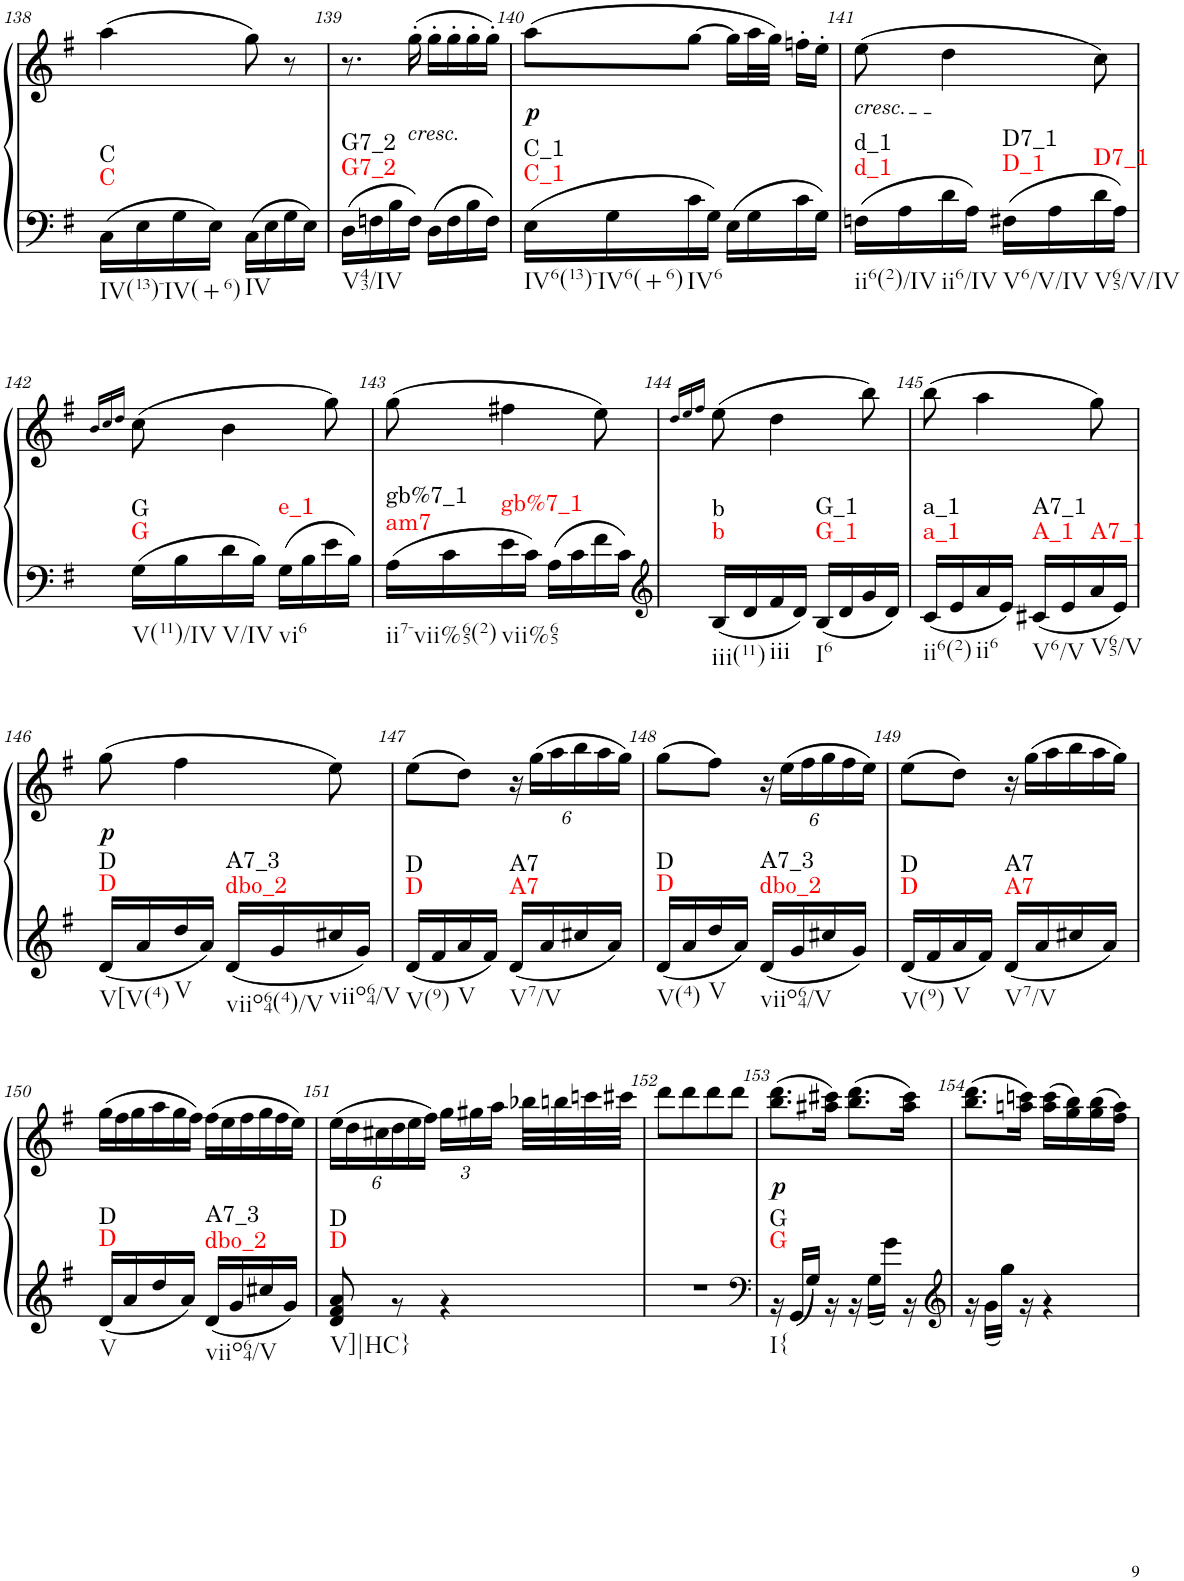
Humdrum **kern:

**kern	**kern	**dynam	**harte
*part1	*part1	*part1	*part1
*staff2	*staff1	*staff1/2	*
*I"Piano	*	*	*
*I'Pno	*	*	*
!!LO:PB:g=z
*clefF4	*clefG2	*	*
*k[f#]	*k[f#]	*	*
*G:	*G:	*	*
*M2/4	*M2/4	*	*
=138	=138	=138	=138
*^	*	*	*
!	!	!	!	!LO:H:n=1:kt=C
!	!	!	!	!LO:H:n=2:kt=C
2ryy	16C\LL	(4aa\	.	N N
.	16E\	.	.	.
.	16G\	.	.	.
.	16E\JJ	.	.	.
.	16C\LL	8gg\)	.	.
.	16E\	.	.	.
.	16G\	8r	.	.
.	16E\JJ	.	.	.
=139	=139	=139	=139	=139
!	!	!	!	!LO:H:n=1:kt=G7_2
!	!	!	!	!LO:H:n=2:kt=G7_2
2ryy	16D\LL	8.r	.	N N
.	16Fn\	.	.	.
.	16B\	.	.	.
!	!	!LO:TX:b:i:t=cresc.	!	!
.	16F\JJ	(16gg'\	.	.
.	16D\LL	16gg'\LL	.	.
.	16F\	16gg'\	.	.
.	16B\	16gg'\	.	.
.	16F\JJ	16gg'\JJ)	.	.
=140	=140	=140	=140	=140
!	!	!	!LO:DY:b	!LO:H:n=1:kt=C_1
!	!	!	!	!LO:H:n=2:kt=C_1
2ryy	16E\LL	(8aa\L	p	N N
.	16G\	.	.	.
.	16c\	[8gg\J	.	.
.	16G\JJ	.	.	.
.	16E\LL	16gg\LL]	.	.
.	16G\	32aa\L	.	.
.	.	32gg\JJJ)	.	.
.	16c\	16ffn'\LL	.	.
.	16G\JJ	16ee'\JJ	.	.
=141	=141	=141	=141	=141
!	!	!LO:TX:b:i:t=cresc.	!	!LO:H:n=1:kt=d_1
!	!	!	!	!LO:H:n=2:kt=d_1
!	!	!	!	!LO:H:n=3:kt=D_1
!	!	!	!	!LO:H:n=4:kt=D7_1
!	!	!	!	!LO:H:n=5:kt=D7_1
2ryy	16Fn\LL	(8ee\	.	N N N N N
.	16A\	.	.	.
.	16d\	4dd\	.	.
.	16A\JJ	.	.	.
.	16F#X\LL	.	.	.
.	16A\	.	.	.
.	16d\	8cc\)	.	.
.	16A\JJ	.	.	.
!!LO:LB:g=z
=142	=142	=142	=142	=142
.	.	16qb/LL	.	.
.	.	16qcc/	.	.
.	.	16qdd/JJ	.	.
!	!	!	!	!LO:H:n=1:kt=G
!	!	!	!	!LO:H:n=2:kt=G
!	!	!	!	!LO:H:n=3:kt=e_1
2ryy	16G\LL	(8cc\	.	N N N
.	16B\	.	.	.
.	16d\	4b\	.	.
.	16B\JJ	.	.	.
.	16G\LL	.	.	.
.	16B\	.	.	.
.	16e\	8gg\)	.	.
.	16B\JJ	.	.	.
=143	=143	=143	=143	=143
!	!	!	!	!LO:H:n=1:kt=am7
!	!	!	!	!LO:H:n=2:kt=gb%7_1
!	!	!	!	!LO:H:n=3:kt=gb%7_1
2ryy	16A\LL	(8gg\	.	N N N
.	16c\	.	.	.
.	16e\	4ff#X\	.	.
.	16c\JJ	.	.	.
.	16A\LL	.	.	.
.	16c\	.	.	.
.	16f#\	8ee\)	.	.
.	16c\JJ	.	.	.
=144	=144	=144	=144	=144
*clefG2	*	*	*	*
.	.	16qdd/LL	.	.
.	.	16qee/	.	.
.	.	16qff#/JJ	.	.
!	!	!	!	!LO:H:n=1:kt=b
!	!	!	!	!LO:H:n=2:kt=b
!	!	!	!	!LO:H:n=3:kt=G_1
!	!	!	!	!LO:H:n=4:kt=G_1
2ryy	16B/LL	(8ee\	.	N N N N
.	16d/	.	.	.
.	16f#/	4dd\	.	.
.	16d/JJ	.	.	.
.	16B/LL	.	.	.
.	16d/	.	.	.
.	16g/	8bb\)	.	.
.	16d/JJ	.	.	.
=145	=145	=145	=145	=145
!	!	!	!	!LO:H:n=1:kt=a_1
!	!	!	!	!LO:H:n=2:kt=a_1
!	!	!	!	!LO:H:n=3:kt=A_1
!	!	!	!	!LO:H:n=4:kt=A7_1
!	!	!	!	!LO:H:n=5:kt=A7_1
2ryy	16c/LL	(8bb\	.	N N N N N
.	16e/	.	.	.
.	16a/	4aa\	.	.
.	16e/JJ	.	.	.
.	16c#X/LL	.	.	.
.	16e/	.	.	.
.	16a/	8gg\)	.	.
.	16e/JJ	.	.	.
!!LO:LB:g=z
=146	=146	=146	=146	=146
!	!	!	!LO:DY:b	!LO:H:n=1:kt=D
!	!	!	!	!LO:H:n=2:kt=D
!	!	!	!	!LO:H:n=3:kt=dbo_2
!	!	!	!	!LO:H:n=4:kt=A7_3
2ryy	16d/LL	(8gg\	p	N N N N
.	16a/	.	.	.
.	16dd/	4ff#\	.	.
.	16a/JJ	.	.	.
.	16d/LL	.	.	.
.	16g/	.	.	.
.	16cc#X/	8ee\)	.	.
.	16g/JJ	.	.	.
=147	=147	=147	=147	=147
!	!	!	!	!LO:H:n=1:kt=D
!	!	!	!	!LO:H:n=2:kt=D
!	!	!	!	!LO:H:n=3:kt=A7
!	!	!	!	!LO:H:n=4:kt=A7
2ryy	16d/LL	(8ee\L	.	N N N N
.	16f#/	.	.	.
.	16a/	8dd\J)	.	.
.	16f#/JJ	.	.	.
*	*	*Xbrackettup	*	*
.	16d/LL	24r	.	.
.	.	(24gg\LL	.	.
.	16a/	.	.	.
.	.	24aa\	.	.
.	16cc#X/	24bb\	.	.
.	.	24aa\	.	.
.	16a/JJ	.	.	.
.	.	24gg\JJ)	.	.
=148	=148	=148	=148	=148
!	!	!	!	!LO:H:n=1:kt=D
!	!	!	!	!LO:H:n=2:kt=D
!	!	!	!	!LO:H:n=3:kt=dbo_2
!	!	!	!	!LO:H:n=4:kt=A7_3
2ryy	16d/LL	(8gg\L	.	N N N N
.	16a/	.	.	.
.	16dd/	8ff#\J)	.	.
.	16a/JJ	.	.	.
.	16d/LL	24r	.	.
.	.	(24ee\LL	.	.
.	16g/	.	.	.
.	.	24ff#\	.	.
.	16cc#X/	24gg\	.	.
.	.	24ff#\	.	.
.	16g/JJ	.	.	.
.	.	24ee\JJ)	.	.
=149	=149	=149	=149	=149
!	!	!	!	!LO:H:n=1:kt=D
!	!	!	!	!LO:H:n=2:kt=D
!	!	!	!	!LO:H:n=3:kt=A7
!	!	!	!	!LO:H:n=4:kt=A7
2ryy	16d/LL	(8ee\L	.	N N N N
.	16f#/	.	.	.
.	16a/	8dd\J)	.	.
.	16f#/JJ	.	.	.
*	*	*Xtuplet	*	*
.	16d/LL	24r	.	.
.	.	(24gg\LL	.	.
.	16a/	.	.	.
.	.	24aa\	.	.
.	16cc#X/	24bb\	.	.
.	.	24aa\	.	.
.	16a/JJ	.	.	.
.	.	24gg\JJ)	.	.
!!LO:LB:g=z
=150	=150	=150	=150	=150
!	!	!	!	!LO:H:n=1:kt=D
!	!	!	!	!LO:H:n=2:kt=D
!	!	!	!	!LO:H:n=3:kt=dbo_2
!	!	!	!	!LO:H:n=4:kt=A7_3
2ryy	16d/LL	(24gg\LL	.	N N N N
.	.	24ff#\	.	.
.	16a/	.	.	.
.	.	24gg\	.	.
.	16dd/	24aa\	.	.
.	.	24gg\	.	.
.	16a/JJ	.	.	.
.	.	24ff#\JJ)	.	.
.	16d/LL	(24ff#\LL	.	.
.	.	24ee\	.	.
.	16g/	.	.	.
.	.	24ff#\	.	.
.	16cc#X/	24gg\	.	.
.	.	24ff#\	.	.
.	16g/JJ	.	.	.
.	.	24ee\JJ)	.	.
=151	=151	=151	=151	=151
*	*	*tuplet	*	*
!	!	!	!	!LO:H:n=1:kt=D
!	!	!	!	!LO:H:n=2:kt=D
2ryy	8d/ 8f#/ 8a/	(24ee\LL	.	N N
.	.	24dd\	.	.
.	.	24cc#X\	.	.
.	8r	24dd\	.	.
.	.	24ee\	.	.
.	.	24ff#\JJ)	.	.
.	4r	24gg\LL	.	.
.	.	24gg#X\	.	.
.	.	24aa\JJ	.	.
.	.	32bb-X\LLL	.	.
.	.	32bbn\	.	.
.	.	32cccn\	.	.
.	.	32ccc#X\JJJ	.	.
*v	*v	*	*	*
=152	=152	=152	=152
2r	8ddd\L	.	.
.	8ddd\	.	.
.	8ddd\	.	.
.	8ddd\J	.	.
=153	=153	=153	=153
*clefF4	*	*	*
*^	*	*	*
!	!	!	!LO:DY:b	!LO:H:n=1:kt=G
!	!	!	!	!LO:H:n=2:kt=G
2ryy	16r	(8.bb\ 8.ddd\L	p	N N
.	16GG/LL	.	.	.
.	16G/JJ	.	.	.
.	16r	16aa#X\ 16ccc#X\Jk)	.	.
.	16r	(8.bb\ 8.ddd\L	.	.
.	16G\LL	.	.	.
.	16g\JJ	.	.	.
.	16r	16aa#\ 16ccc#\Jk)	.	.
=154	=154	=154	=154	=154
*clefG2	*	*	*	*
2ryy	16r	(8.bb\ 8.ddd\L	.	.
.	16g\LL	.	.	.
.	16gg\JJ	.	.	.
.	16r	16aan\ 16cccn\Jk)	.	.
.	4r	(16aa\ 16ccc\LL	.	.
.	.	16gg\ 16bb\)	.	.
.	.	(16gg\ 16bb\	.	.
.	.	16ff#\ 16aa\JJ)	.	.
*v	*v	*	*	*
=	=	=	=
*-	*-	*-	*-
